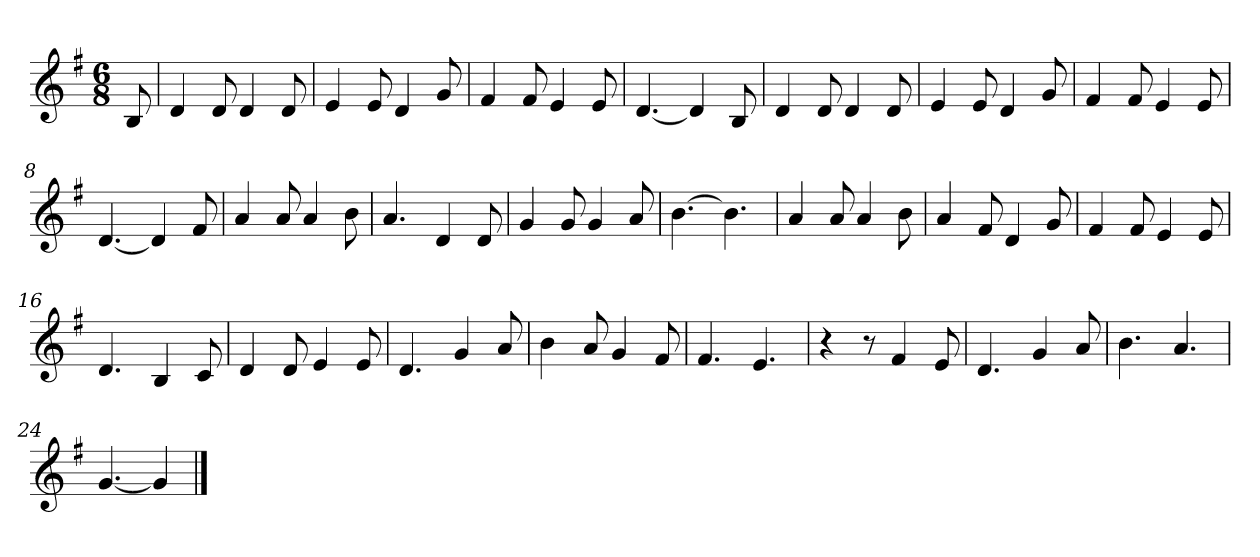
**kern
*part1
*staff1
*k[f#]
*M6/8
*MM120
=
8B
=1
4d
8d
4d
8d
=2
4e
8e
4d
8g
=3
4f#
8f#
4e
8e
=4
[4.d
4d]
8B
=5
4d
8d
4d
8d
=6
4e
8e
4d
8g
=7
4f#
8f#
4e
8e
=8
[4.d
4d]
8f#
=9
4a
8a
4a
8b
=10
4.a
4d
8d
=11
4g
8g
4g
8a
=12
[4.b
4.b]
=13
4a
8a
4a
8b
=14
4a
8f#
4d
8g
=15
4f#
8f#
4e
8e
=16
4.d
4B
8c
=17
4d
8d
4e
8e
=18
4.d
4g
8a
=19
4b
8a
4g
8f#
=20
4.f#
4.e
=21
4r
8r
4f#
8e
=22
4.d
4g
8a
=23
4.b
4.a
=24
[4.g
4g]
==
*-
